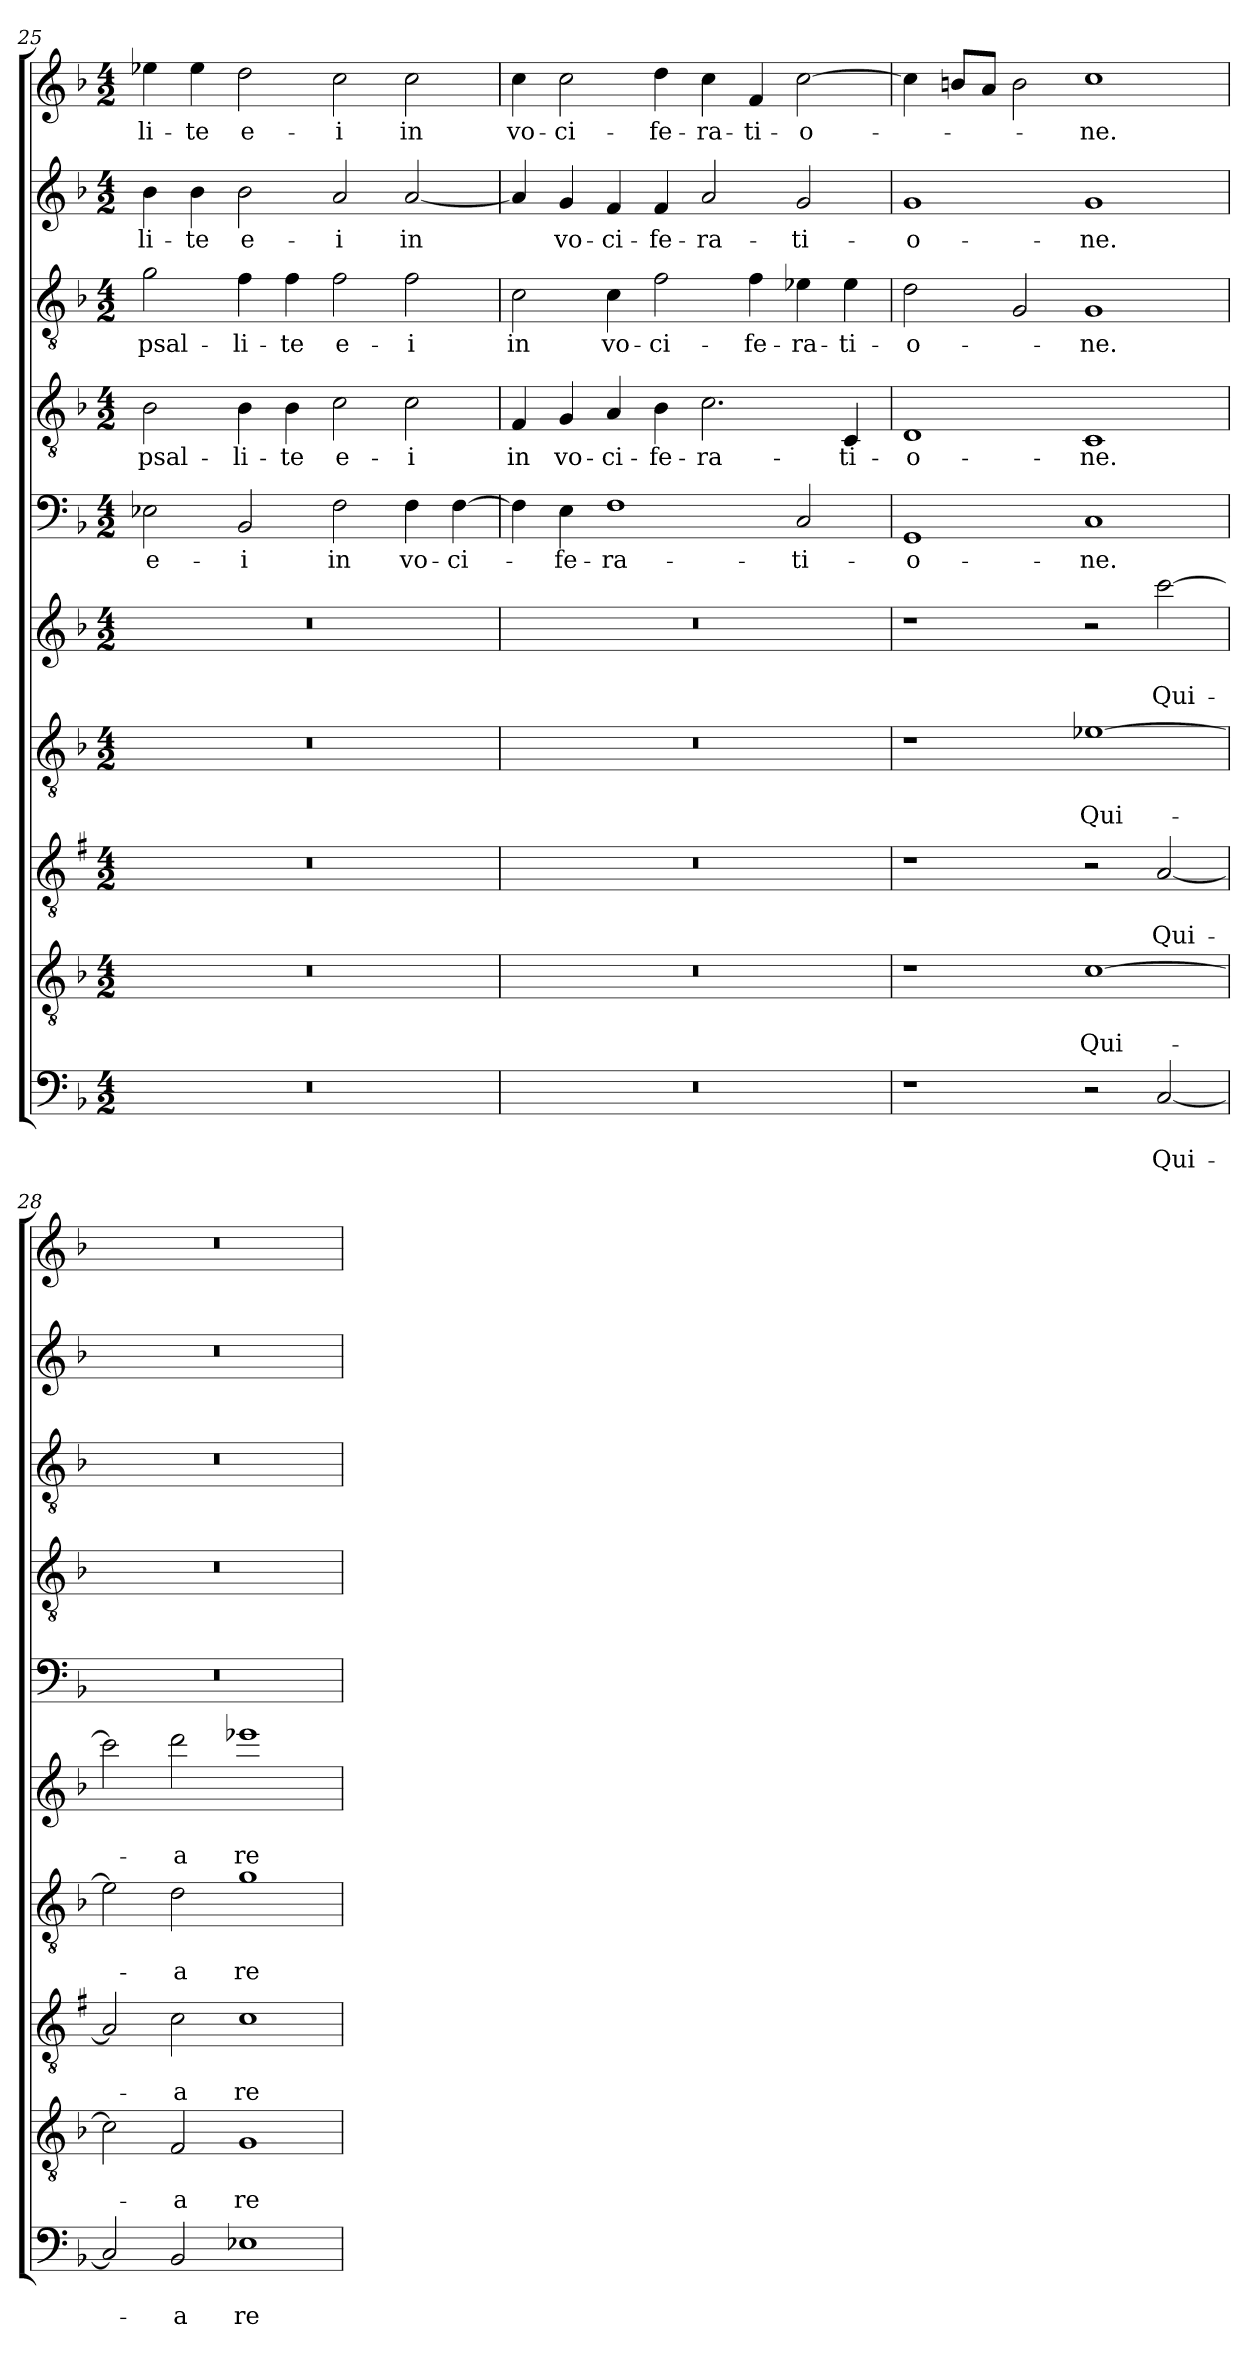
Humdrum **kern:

**kern	**text	**text	**kern	**text	**text	**kern	**text	**text	**kern	**text	**text	**kern	**text	**text	**kern	**text	**kern	**text	**kern	**text	**kern	**text	**kern	**text
*part10	*part10	*part10	*part9	*part9	*part9	*part8	*part8	*part8	*part7	*part7	*part7	*part6	*part6	*part6	*part5	*part5	*part4	*part4	*part3	*part3	*part2	*part2	*part1	*part1
*staff10	*staff10	*staff10	*staff9	*staff9	*staff9	*staff8	*staff8	*staff8	*staff7	*staff7	*staff7	*staff6	*staff6	*staff6	*staff5	*staff5	*staff4	*staff4	*staff3	*staff3	*staff2	*staff2	*staff1	*staff1
*clefF4	*	*	*clefGv2	*	*	*clefGv2	*	*	*clefGv2	*	*	*clefG2	*	*	*clefF4	*	*clefGv2	*	*clefGv2	*	*clefG2	*	*clefG2	*
*	*	*	*	*	*	*ITrd1c2	*	*	*	*	*	*ITrd8c14	*	*	*	*	*	*	*	*	*	*	*	*
*k[b-]	*	*	*k[b-]	*	*	*k[b-]	*	*	*k[b-]	*	*	*k[b-]	*	*	*k[b-]	*	*k[b-]	*	*k[b-]	*	*k[b-]	*	*k[b-]	*
*F:	*	*	*F:	*	*	*F:	*	*	*F:	*	*	*F:	*	*	*F:	*	*F:	*	*F:	*	*F:	*	*F:	*
*M4/2	*	*	*M4/2	*	*	*M4/2	*	*	*M4/2	*	*	*M4/2	*	*	*M4/2	*	*M4/2	*	*M4/2	*	*M4/2	*	*M4/2	*
=25	=25	=25	=25	=25	=25	=25	=25	=25	=25	=25	=25	=25	=25	=25	=25	=25	=25	=25	=25	=25	=25	=25	=25	=25
!	!	!	!	!	!	!	!	!	!	!	!	!	!	!	!	!LO:LY:b	!	!LO:LY:b	!	!LO:LY:b	!	!LO:LY:b	!	!LO:LY:b
0r	.	.	0r	.	.	0r	.	.	0r	.	.	0r	.	.	2E-X\	e-	2B-\	psal-	2g\	psal-	4b-\	-li-	4ee-X\	-li-
!	!	!	!	!	!	!	!	!	!	!	!	!	!	!	!	!	!	!	!	!	!	!LO:LY:b	!	!LO:LY:b
.	.	.	.	.	.	.	.	.	.	.	.	.	.	.	.	.	.	.	.	.	4b-\	-te	4ee-\	-te
!	!	!	!	!	!	!	!	!	!	!	!	!	!	!	!	!LO:LY:b	!	!LO:LY:b	!	!LO:LY:b	!	!LO:LY:b	!	!LO:LY:b
.	.	.	.	.	.	.	.	.	.	.	.	.	.	.	2BB-/	-i	4B-\	-li-	4f\	-li-	2b-\	e-	2dd\	e-
!	!	!	!	!	!	!	!	!	!	!	!	!	!	!	!	!	!	!LO:LY:b	!	!LO:LY:b	!	!	!	!
.	.	.	.	.	.	.	.	.	.	.	.	.	.	.	.	.	4B-\	-te	4f\	-te	.	.	.	.
!	!	!	!	!	!	!	!	!	!	!	!	!	!	!	!	!LO:LY:b	!	!LO:LY:b	!	!LO:LY:b	!	!LO:LY:b	!	!LO:LY:b
.	.	.	.	.	.	.	.	.	.	.	.	.	.	.	2F\	in	2c\	e-	2f\	e-	2a/	-i	2cc\	-i
!	!	!	!	!	!	!	!	!	!	!	!	!	!	!	!	!LO:LY:b	!	!LO:LY:b	!	!LO:LY:b	!	!LO:LY:b	!	!LO:LY:b
.	.	.	.	.	.	.	.	.	.	.	.	.	.	.	4F\	vo-	2c\	-i	2f\	-i	[2a/	in	2cc\	in
!	!	!	!	!	!	!	!	!	!	!	!	!	!	!	!	!LO:LY:b	!	!	!	!	!	!	!	!
.	.	.	.	.	.	.	.	.	.	.	.	.	.	.	[4F\	-ci-	.	.	.	.	.	.	.	.
=26	=26	=26	=26	=26	=26	=26	=26	=26	=26	=26	=26	=26	=26	=26	=26	=26	=26	=26	=26	=26	=26	=26	=26	=26
!	!	!	!	!	!	!	!	!	!	!	!	!	!	!	!	!	!	!LO:LY:b	!	!LO:LY:b	!	!	!	!LO:LY:b
0r	.	.	0r	.	.	0r	.	.	0r	.	.	0r	.	.	4F\]	.	4F/	in	2c\	in	4a/]	.	4cc\	vo-
!	!	!	!	!	!	!	!	!	!	!	!	!	!	!	!	!LO:LY:b	!	!LO:LY:b	!	!	!	!LO:LY:b	!	!LO:LY:b
.	.	.	.	.	.	.	.	.	.	.	.	.	.	.	4E\	-fe-	4G/	vo-	.	.	4g/	vo-	2cc\	-ci-
!	!	!	!	!	!	!	!	!	!	!	!	!	!	!	!	!LO:LY:b	!	!LO:LY:b	!	!LO:LY:b	!	!LO:LY:b	!	!
.	.	.	.	.	.	.	.	.	.	.	.	.	.	.	1F	-ra-	4A/	-ci-	4c\	vo-	4f/	-ci-	.	.
!	!	!	!	!	!	!	!	!	!	!	!	!	!	!	!	!	!	!LO:LY:b	!	!LO:LY:b	!	!LO:LY:b	!	!LO:LY:b
.	.	.	.	.	.	.	.	.	.	.	.	.	.	.	.	.	4B-\	-fe-	2f\	-ci-	4f/	-fe-	4dd\	-fe-
!	!	!	!	!	!	!	!	!	!	!	!	!	!	!	!	!	!	!LO:LY:b	!	!	!	!LO:LY:b	!	!LO:LY:b
.	.	.	.	.	.	.	.	.	.	.	.	.	.	.	.	.	2.c\	-ra-	.	.	2a/	-ra-	4cc\	-ra-
!	!	!	!	!	!	!	!	!	!	!	!	!	!	!	!	!	!	!	!	!LO:LY:b	!	!	!	!LO:LY:b
.	.	.	.	.	.	.	.	.	.	.	.	.	.	.	.	.	.	.	4f\	-fe-	.	.	4f/	-ti-
!	!	!	!	!	!	!	!	!	!	!	!	!	!	!	!	!LO:LY:b	!	!	!	!LO:LY:b	!	!LO:LY:b	!	!LO:LY:b
.	.	.	.	.	.	.	.	.	.	.	.	.	.	.	2C/	-ti-	.	.	4e-X\	-ra-	2g/	-ti-	[2cc\	-o-
!	!	!	!	!	!	!	!	!	!	!	!	!	!	!	!	!	!	!LO:LY:b	!	!LO:LY:b	!	!	!	!
.	.	.	.	.	.	.	.	.	.	.	.	.	.	.	.	.	4C/	-ti-	4e-\	-ti-	.	.	.	.
=27	=27	=27	=27	=27	=27	=27	=27	=27	=27	=27	=27	=27	=27	=27	=27	=27	=27	=27	=27	=27	=27	=27	=27	=27
!	!	!	!	!	!	!	!	!	!	!	!	!	!	!	!	!LO:LY:b	!	!LO:LY:b	!	!LO:LY:b	!	!LO:LY:b	!	!
1r	.	.	1r	.	.	1r	.	.	1r	.	.	1r	.	.	1GG	-o-	1D	-o-	2d\	-o-	1g	-o-	4cc\]	.
.	.	.	.	.	.	.	.	.	.	.	.	.	.	.	.	.	.	.	.	.	.	.	8bn/L	.
.	.	.	.	.	.	.	.	.	.	.	.	.	.	.	.	.	.	.	.	.	.	.	8a/J	.
.	.	.	.	.	.	.	.	.	.	.	.	.	.	.	.	.	.	.	2G/	.	.	.	2b\	.
!	!	!	!	!	!LO:LY:b	!	!	!	!	!	!LO:LY:b	!	!	!	!	!LO:LY:b	!	!LO:LY:b	!	!LO:LY:b	!	!LO:LY:b	!	!LO:LY:b
2r	.	.	[1c	.	Qui-	2r	.	.	[1e-X	.	Qui-	2r	.	.	1C	-ne.	1C	-ne.	1G	-ne.	1g	-ne.	1cc	-ne.
!	!	!LO:LY:b	!	!	!	!	!	!LO:LY:b	!	!	!	!	!	!LO:LY:b	!	!	!	!	!	!	!	!	!	!
[2C/	.	Qui-	.	.	.	[2G/	.	Qui-	.	.	.	[2cc\	.	Qui-	.	.	.	.	.	.	.	.	.	.
!!LO:LB:g=z
=28	=28	=28	=28	=28	=28	=28	=28	=28	=28	=28	=28	=28	=28	=28	=28	=28	=28	=28	=28	=28	=28	=28	=28	=28
2C/]	.	.	2c\]	.	.	2G/]	.	.	2e-\]	.	.	2cc\]	.	.	0r	.	0r	.	0r	.	0r	.	0r	.
!	!	!LO:LY:b	!	!	!LO:LY:b	!	!	!LO:LY:b	!	!	!LO:LY:b	!	!	!LO:LY:b	!	!	!	!	!	!	!	!	!	!
2BB-/	.	-a	2F/	.	-a	2B-\	.	-a	2d\	.	-a	2dd\	.	-a	.	.	.	.	.	.	.	.	.	.
!	!	!LO:LY:b	!	!	!LO:LY:b	!	!	!LO:LY:b	!	!	!LO:LY:b	!	!	!LO:LY:b	!	!	!	!	!	!	!	!	!	!
1E-X	.	re-	1G	.	re-	1B-	.	re-	1g	.	re-	1ee-X	.	re-	.	.	.	.	.	.	.	.	.	.
=	=	=	=	=	=	=	=	=	=	=	=	=	=	=	=	=	=	=	=	=	=	=	=	=
*-	*-	*-	*-	*-	*-	*-	*-	*-	*-	*-	*-	*-	*-	*-	*-	*-	*-	*-	*-	*-	*-	*-	*-	*-
